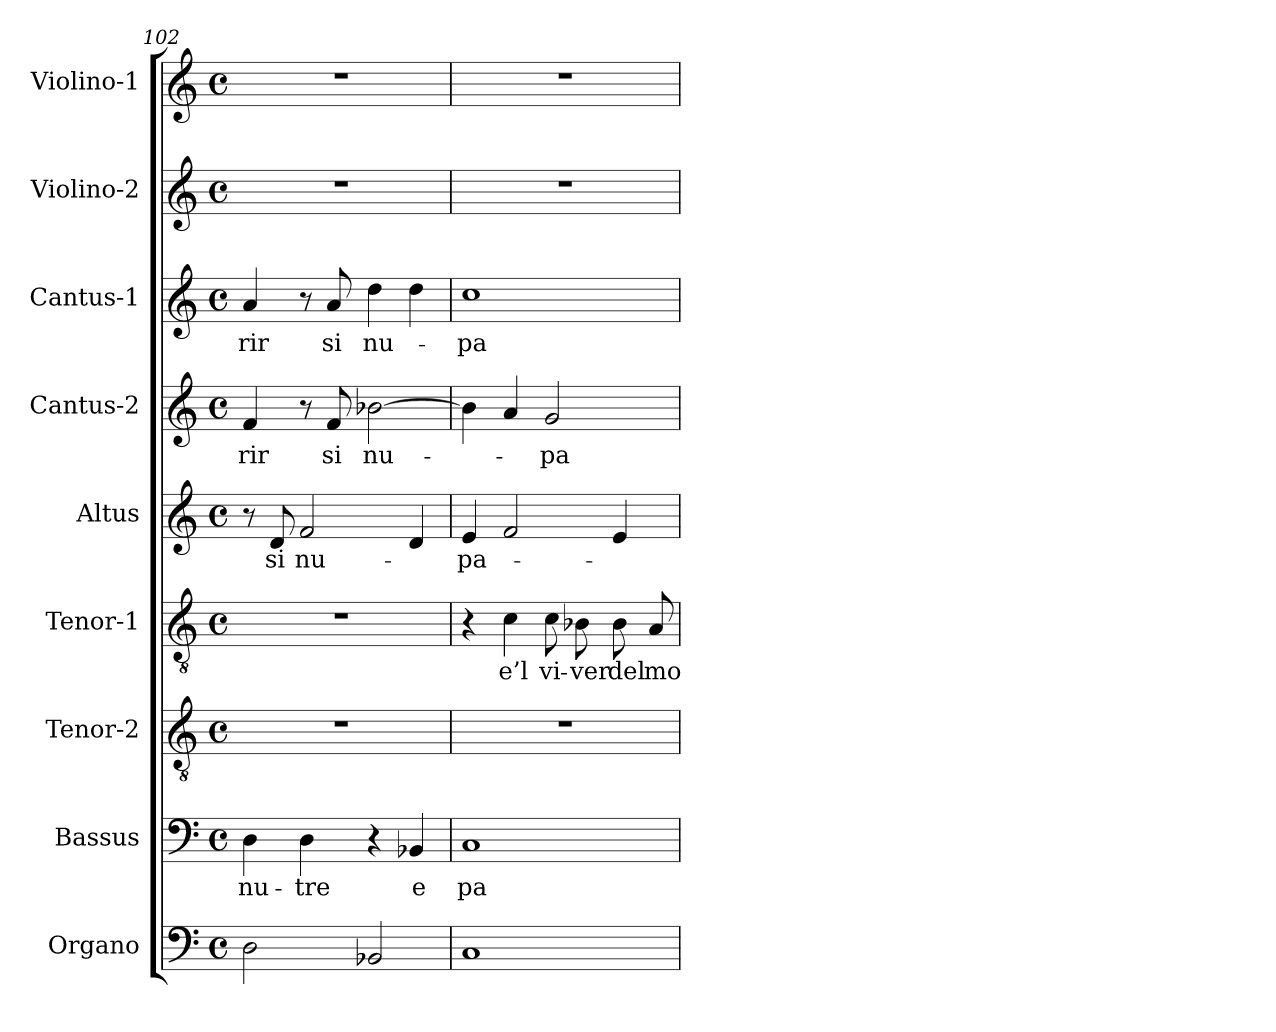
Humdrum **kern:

**kern	**kern	**text	**kern	**kern	**text	**kern	**text	**kern	**text	**kern	**text	**kern	**kern
*part9	*part8	*part8	*part7	*part6	*part6	*part5	*part5	*part4	*part4	*part3	*part3	*part2	*part1
*staff9	*staff8	*staff8	*staff7	*staff6	*staff6	*staff5	*staff5	*staff4	*staff4	*staff3	*staff3	*staff2	*staff1
*I"Organo	*I"Bassus	*	*I"Tenor-2	*I"Tenor-1	*	*I"Altus	*	*I"Cantus-2	*	*I"Cantus-1	*	*I"Violino-2	*I"Violino-1
*I'Og	*I'B	*	*I'T2	*I'T1	*	*I'A	*	*I'C2	*	*I'C1	*	*I'V2	*I'V1
*clefF4	*clefF4	*	*clefGv2	*clefGv2	*	*clefG2	*	*clefG2	*	*clefG2	*	*clefG2	*clefG2
*k[]	*k[]	*	*k[]	*k[]	*	*k[]	*	*k[]	*	*k[]	*	*k[]	*k[]
*C:	*C:	*	*C:	*C:	*	*C:	*	*C:	*	*C:	*	*C:	*C:
*M4/4	*M4/4	*	*M4/4	*M4/4	*	*M4/4	*	*M4/4	*	*M4/4	*	*M4/4	*M4/4
*met(c)	*met(c)	*	*met(c)	*met(c)	*	*met(c)	*	*met(c)	*	*met(c)	*	*met(c)	*met(c)
=102	=102	=102	=102	=102	=102	=102	=102	=102	=102	=102	=102	=102	=102
!	!	!LO:LY:b	!	!	!	!	!	!	!	!	!	!	!
!	!	!	!	!	!	!	!	!	!LO:LY:b	!	!	!	!
!	!	!	!	!	!	!	!	!	!	!	!LO:LY:b	!	!
2D\	4D\	nu-	1r	1r	.	8r	.	4f/	-rir	4a/	-rir	1r	1r
!	!	!	!	!	!	!	!LO:LY:b	!	!	!	!	!	!
.	.	.	.	.	.	8d/	si	.	.	.	.	.	.
!	!	!LO:LY:b	!	!	!	!	!	!	!	!	!	!	!
!	!	!	!	!	!	!	!LO:LY:b	!	!	!	!	!	!
.	4D\	-tre	.	.	.	2f/	nu-	8r	.	8r	.	.	.
!	!	!	!	!	!	!	!	!	!LO:LY:b	!	!	!	!
!	!	!	!	!	!	!	!	!	!	!	!LO:LY:b	!	!
.	.	.	.	.	.	.	.	8f/	si	8a/	si	.	.
!	!	!	!	!	!	!	!	!	!LO:LY:b	!	!	!	!
!	!	!	!	!	!	!	!	!	!	!	!LO:LY:b	!	!
2BB-X/	4r	.	.	.	.	.	.	[2b-X\	nu-	4dd\	nu-	.	.
!	!	!LO:LY:b	!	!	!	!	!	!	!	!	!	!	!
.	4BB-X/	e	.	.	.	4d/	.	.	.	4dd\	.	.	.
=103	=103	=103	=103	=103	=103	=103	=103	=103	=103	=103	=103	=103	=103
!	!	!LO:LY:b	!	!	!	!	!	!	!	!	!	!	!
!	!	!	!	!	!	!	!LO:LY:b	!	!	!	!	!	!
!	!	!	!	!	!	!	!	!	!	!	!LO:LY:b	!	!
1C	1C	pa-	1r	4r	.	4e/	-pa-	4b-\]	.	1cc	-pa-	1r	1r
!	!	!	!	!	!LO:LY:b	!	!	!	!	!	!	!	!
.	.	.	.	4c\	e’l	2f/	.	4a/	.	.	.	.	.
!	!	!	!	!	!LO:LY:b	!	!	!	!	!	!	!	!
!	!	!	!	!	!	!	!	!	!LO:LY:b	!	!	!	!
.	.	.	.	8c\	vi-	.	.	2g/	-pa-	.	.	.	.
!	!	!	!	!	!LO:LY:b	!	!	!	!	!	!	!	!
.	.	.	.	8B-X\	-ver	.	.	.	.	.	.	.	.
!	!	!	!	!	!LO:LY:b	!	!	!	!	!	!	!	!
.	.	.	.	8B-\	del	4e/	.	.	.	.	.	.	.
!	!	!	!	!	!LO:LY:b	!	!	!	!	!	!	!	!
.	.	.	.	8A/	mo-	.	.	.	.	.	.	.	.
=	=	=	=	=	=	=	=	=	=	=	=	=	=
*-	*-	*-	*-	*-	*-	*-	*-	*-	*-	*-	*-	*-	*-
